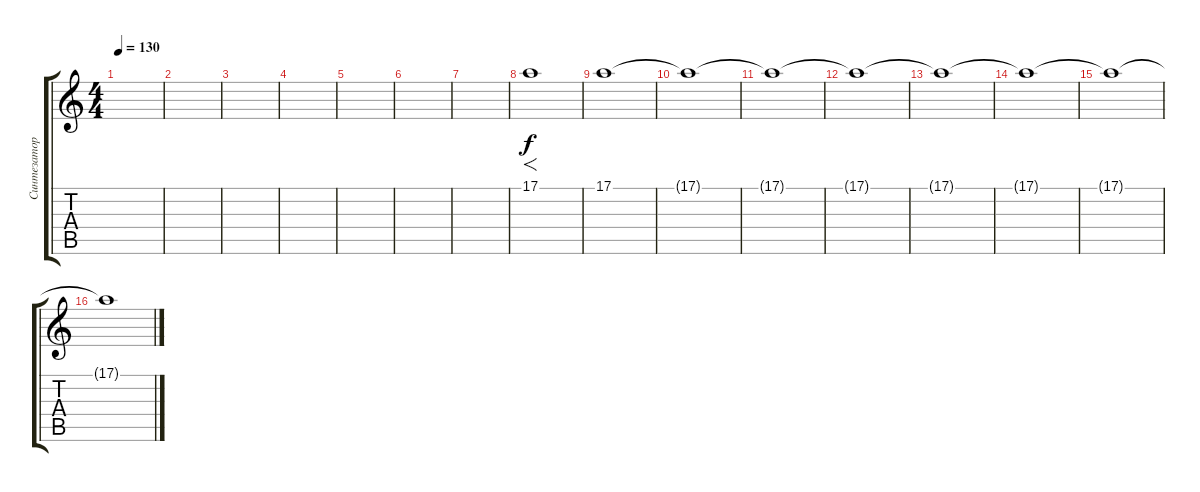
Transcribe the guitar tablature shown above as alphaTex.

\track ("Синтезатор" "Синтезатор") {instrument stringensemble1}
\staff {score tabs}
\tuning (E4 B3 G3 D3 A2 E2) {hide}
\ts (4 4)
\tempo 130
\clef g2
\ks c
|
|
|
|
|
|
|
17.1.1{f} |
17.1.1 |
17.1{t}.1 |
17.1{t}.1 |
17.1{t}.1 |
17.1{t}.1 |
17.1{t}.1 |
17.1{t}.1 |
17.1{t}.1
